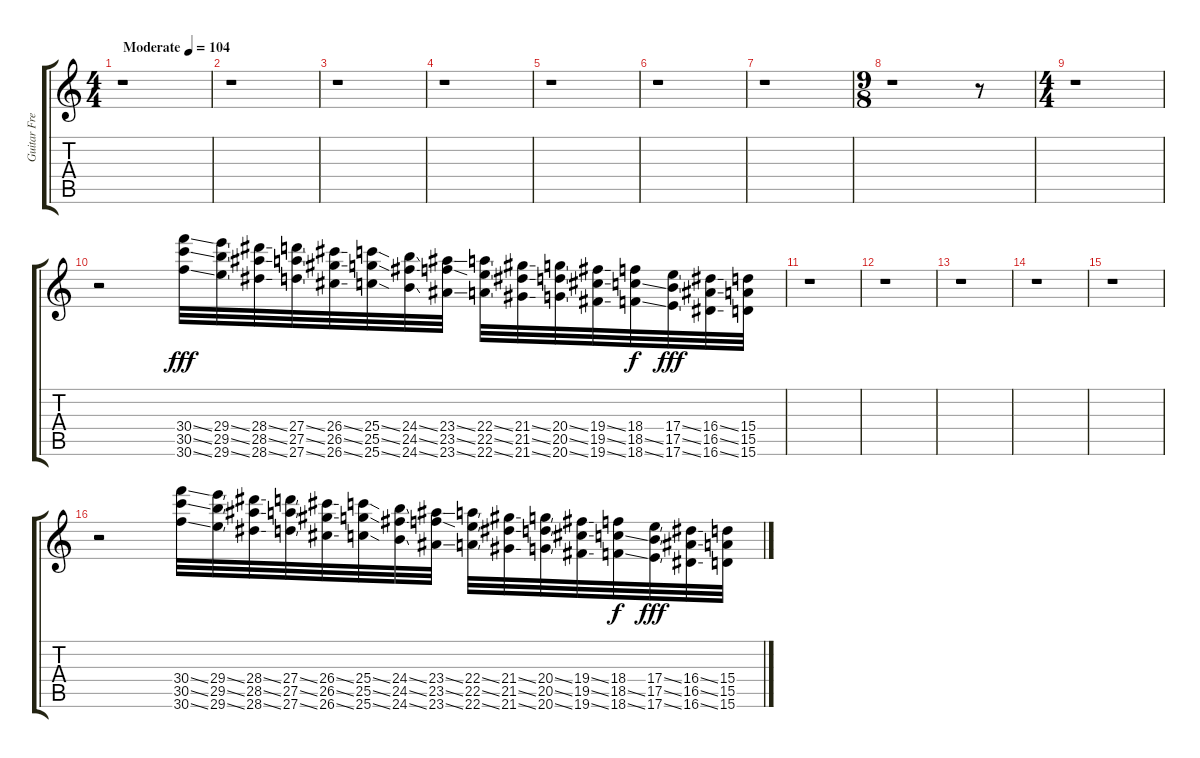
\track ("Guitar Fret Noise" "Guitar Fre") {instrument distortionguitar}
\staff {score tabs}
\tuning (Db4 Ab3 E3 B2 Gb2 B1) {hide}
\ts (4 4)
\tempo (104 "Moderate")
\clef g2
\ks c
r.1{dy fff instrument distortionguitar} |
r.1 |
r.1 |
r.1 |
r.1 |
r.1 |
r.1 |
\ts (9 8)
r.1 r.8 |
\ts (4 4)
r.1 |
r.2{instrument guitarfretnoise} (30.4{ss} 30.5{ss} 30.6{ss}).32 (29.4{ss} 29.5{ss} 29.6{ss}).32 (28.4{ss} 28.5{ss} 28.6{ss}).32 (27.4{ss} 27.5{ss} 27.6{ss}).32{beam merge} (26.4{ss} 26.5{ss} 26.6{ss}).32 (25.4{ss} 25.5{ss} 25.6{ss}).32 (24.4{ss} 24.5{ss} 24.6{ss}).32 (23.4{ss} 23.5{ss} 23.6{ss}).32 (22.4{ss} 22.5{ss} 22.6{ss}).32 (21.4{ss} 21.5{ss} 21.6{ss}).32 (20.4{ss} 20.5{ss} 20.6{ss}).32 (19.4{ss} 19.5{ss} 19.6{ss}).32 (18.4 18.5{ss} 18.6{ss}).32{dy f} (17.4{ss} 17.5{ss} 17.6{ss}).32{dy fff} (16.4{ss} 16.5{ss} 16.6{ss}).32 (15.4 15.5 15.6).32 |
r.1 |
r.1 |
r.1 |
r.1 |
r.1 |
r.2 (30.4{ss} 30.5{ss} 30.6{ss}).32 (29.4{ss} 29.5{ss} 29.6{ss}).32 (28.4{ss} 28.5{ss} 28.6{ss}).32 (27.4{ss} 27.5{ss} 27.6{ss}).32{beam merge} (26.4{ss} 26.5{ss} 26.6{ss}).32 (25.4{ss} 25.5{ss} 25.6{ss}).32 (24.4{ss} 24.5{ss} 24.6{ss}).32 (23.4{ss} 23.5{ss} 23.6{ss}).32 (22.4{ss} 22.5{ss} 22.6{ss}).32 (21.4{ss} 21.5{ss} 21.6{ss}).32 (20.4{ss} 20.5{ss} 20.6{ss}).32 (19.4{ss} 19.5{ss} 19.6{ss}).32 (18.4 18.5{ss} 18.6{ss}).32{dy f} (17.4{ss} 17.5{ss} 17.6{ss}).32{dy fff} (16.4{ss} 16.5{ss} 16.6{ss}).32 (15.4 15.5 15.6).32
